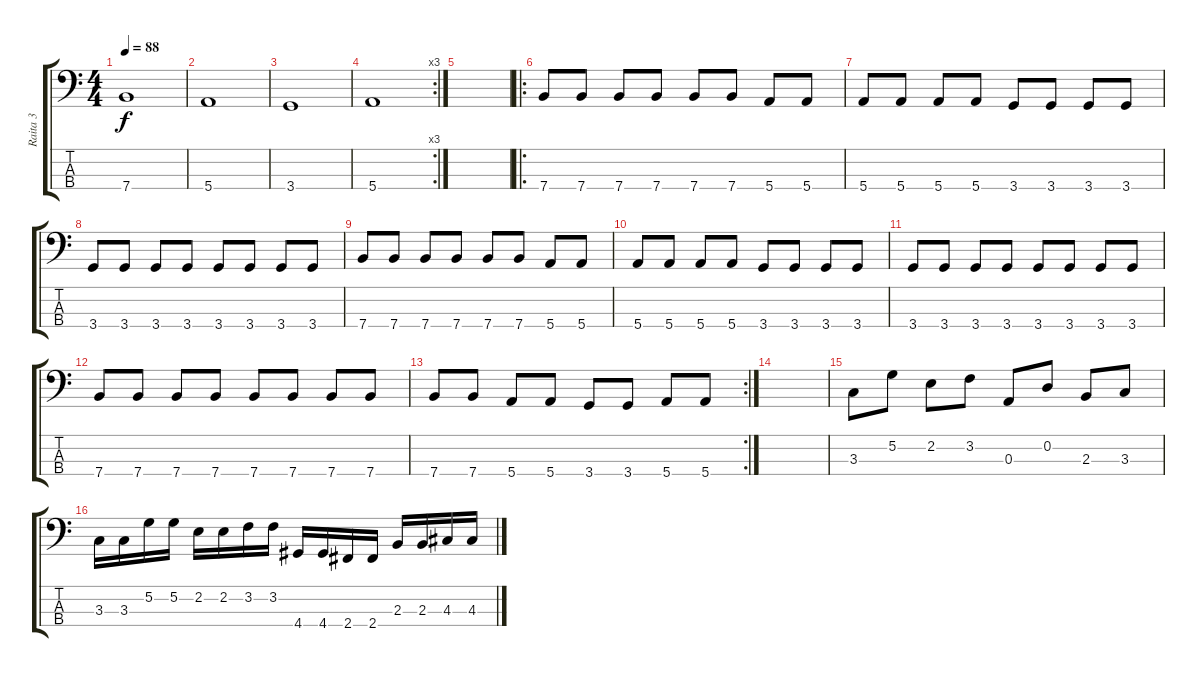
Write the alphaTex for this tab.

\track ("Raita 3" "Raita 3") {instrument electricbassfinger}
\staff {score tabs}
\tuning (G2 D2 A1 E1) {hide}
\ts (4 4)
\tempo 88
\clef f4
\ks c
7.4.1{dy f instrument electricbassfinger} |
5.4.1 |
3.4.1 |
\rc 3
5.4.1 |
|
\ro
7.4.8 7.4.8 7.4.8 7.4.8 7.4.8 7.4.8 5.4.8 5.4.8 |
5.4.8 5.4.8 5.4.8 5.4.8 3.4.8 3.4.8 3.4.8 3.4.8 |
3.4.8 3.4.8 3.4.8 3.4.8 3.4.8 3.4.8 3.4.8 3.4.8 |
7.4.8 7.4.8 7.4.8 7.4.8 7.4.8 7.4.8 5.4.8 5.4.8 |
5.4.8 5.4.8 5.4.8 5.4.8 3.4.8 3.4.8 3.4.8 3.4.8 |
3.4.8 3.4.8 3.4.8 3.4.8 3.4.8 3.4.8 3.4.8 3.4.8 |
7.4.8 7.4.8 7.4.8 7.4.8 7.4.8 7.4.8 7.4.8 7.4.8 |
\rc 2
7.4.8 7.4.8 5.4.8 5.4.8 3.4.8 3.4.8 5.4.8 5.4.8 |
|
3.3.8 5.2.8 2.2.8 3.2.8 0.3.8 0.2.8 2.3.8 3.3.8 |
3.3.16 3.3.16 5.2.16 5.2.16 2.2.16 2.2.16 3.2.16 3.2.16 4.4.16 4.4.16 2.4.16 2.4.16 2.3.16 2.3.16 4.3.16 4.3.16
